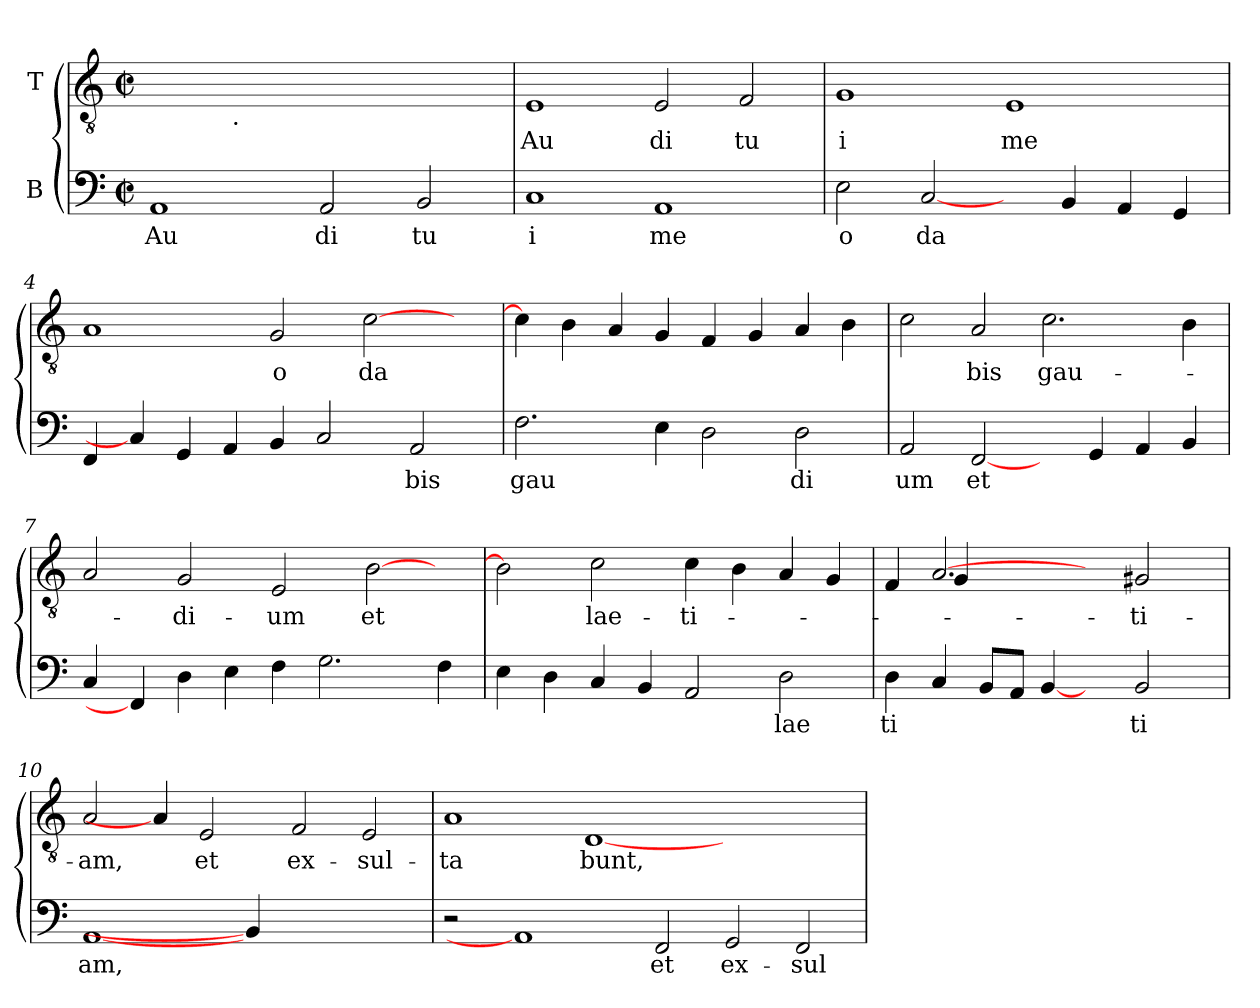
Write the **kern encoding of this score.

**kern	**text	**kern	**text
*part2	*part2	*part1	*part1
*staff2	*staff2	*staff1	*staff1
*I"B	*	*I"T	*
!!LO:PB:g=z
*stria5	*	*stria5	*
*clefF4	*	*clefGv2	*
*M2/2	*	*M2/2	*
*met(c|)	*	*met(c|)	*
=1	=1	=1	=1
!	!LO:LY:b:cj	!	!
1AA	Au	4...ryy	.
!	!	!LO:TX:b:t=.	!
.	.	1ryy	.
!	!LO:LY:b:cj	!	!
2AA/	di	.	.
.	.	2ryy	.
!	!LO:LY:b:cj	!	!
2BB/	tu	.	.
.	.	32ryy	.
=2	=2	=2	=2
!	!LO:LY:b:cj	!	!LO:LY:b:cj
1C	i	1E	Au
!	!LO:LY:b:cj	!	!LO:LY:b:cj
1AA	me	2E/	di
!	!	!	!LO:LY:b:cj
.	.	2F/	tu
=3	=3	=3	=3
!	!LO:LY:b:cj	!	!LO:LY:b:cj
2E\	o	1G	i
!	!LO:LY:b:cj	!	!
[2C/	da	.	.
!	!	!	!LO:LY:b:cj
4ryy	.	1E	me
4BB/	.	.	.
4AA/	.	.	.
4GG/	.	.	.
=4	=4	=4	=4
4FF/	.	1A	.
4C/]	.	.	.
4GG/	.	.	.
4AA/	.	.	.
!	!	!	!LO:LY:b:cj
4BB/	.	2G/	o
2C/	.	.	.
!	!	!	!LO:LY:b:cj
.	.	[>2c\	da
!	!LO:LY:b:cj	!	!
2AA/	bis	.	.
.	.	4ryy	.
=5	=5	=5	=5
!	!LO:LY:b	!	!
2.F\	gau	4c\]	.
.	.	4B\	.
.	.	4A/	.
4E\	.	4G/	.
2D\	.	4F/	.
.	.	4G/	.
!	!LO:LY:b:cj	!	!
2D\	di	4A/	.
.	.	4B\	.
!!LO:LB:g=z
=6	=6	=6	=6
!	!LO:LY:b:cj	!	!
2AA/	um	2c\	.
!	!LO:LY:b:cj	!	!LO:LY:b:cj
[2FF/	et	2A/	bis
!	!	!	!LO:LY:b
4ryy	.	2.c\	gau-
4GG/	.	.	.
4AA/	.	.	.
4BB/	.	4B\	.
=7	=7	=7	=7
4C/	.	2A/	.
4FF/]	.	.	.
!	!	!	!LO:LY:b:cj
4D\	.	2G/	-di-
4E\	.	.	.
!	!	!	!LO:LY:b:cj
4F\	.	2E/	-um
2.G\	.	.	.
!	!	!	!LO:LY:b:cj
.	.	[>2B\	et
4F\	.	4ryy	.
=8	=8	=8	=8
4E\	.	2B\]	.
4D\	.	.	.
!	!	!	!LO:LY:b:cj
4C/	.	2c\	lae-
4BB/	.	.	.
!	!	!	!LO:LY:b:cj
2AA/	.	4c\	-ti-
.	.	4B\	.
!	!LO:LY:b:cj	!	!
2D\	lae	4A/	.
.	.	4G/	.
=9	=9	=9	=9
!	!LO:LY:b:cj	!	!
*^	*	*^	*
4D\	4ryy	ti	4F/	4ryy	.
4C/	4C/	.	[2.A	4G/	.
8BB/L	1ryy	.	.	1ryy	.
8AA/J	.	.	.	.	.
[4BB/	.	.	.	.	.
4ryy	.	.	4ryy	.	.
!	!	!LO:LY:b:cj	!	!	!LO:LY:b:cj
2BB/	.	ti	2G#/	.	-ti-
.	4ryy	.	.	4ryy	.
=10	=10	=10	=10	=10	=10
!	!	!LO:LY:b:cj	!	!	!LO:LY:b:cj
*v	*v	*	*	*	*
*	*	*v	*v	*
[1AA	am,	2A/	-am,
.	.	4A]	.
!	!	!	!LO:LY:b:cj
.	.	2E/	et
4BB/]	.	.	.
!	!	!	!LO:LY:b:cj
1ryy	.	2F/	ex-
!	!	!	!LO:LY:b:cj
.	.	2E/	-sul-
!!LO:LB:g=z
=11	=11	=11	=11
!	!	!	!LO:LY:b:cj
2r	.	1A	-ta
1AA]	.	.	.
!	!	!	!LO:LY:b
.	.	[<1D	bunt,
!	!LO:LY:b:cj	!	!
2FF/	et	.	.
!	!LO:LY:b:cj	!	!
2GG/	ex-	1ryy	.
!	!LO:LY:b:cj	!	!
2FF/	-sul-	.	.
=	=	=	=
*-	*-	*-	*-
